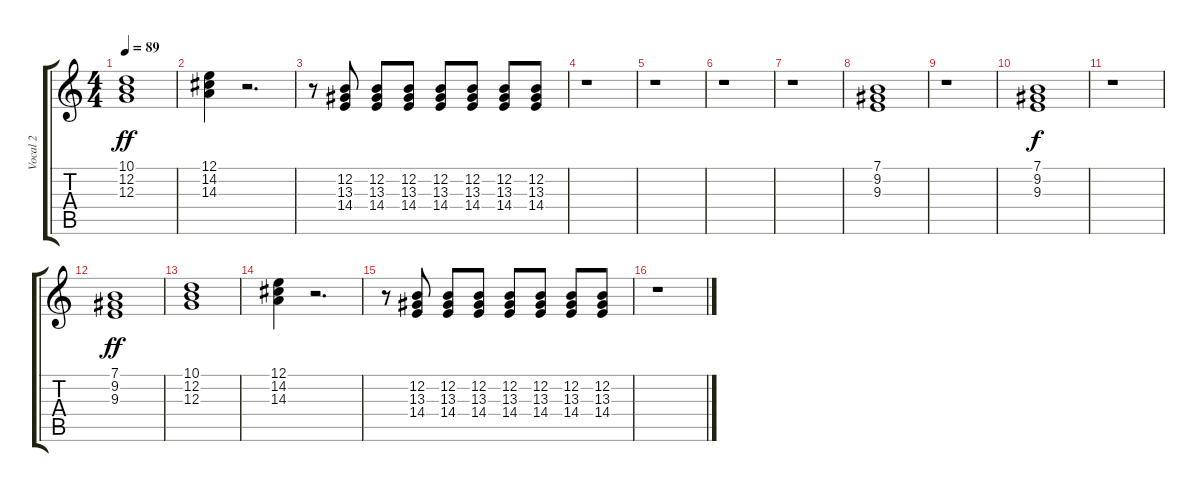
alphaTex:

\track ("Vocal 2" "Vocal 2") {instrument choiraahs}
\staff {score tabs}
\tuning (E4 B3 G3 D3 A2 E2) {hide}
\ts (4 4)
\tempo 89
\clef g2
\ks c
(10.1 12.2 12.3).1{dy ff} |
(12.1 14.2 14.3).4 r.2{d} |
r.8 (12.2 13.3 14.4).8 (12.2 13.3 14.4).8 (12.2 13.3 14.4).8 (12.2 13.3 14.4).8 (12.2 13.3 14.4).8 (12.2 13.3 14.4).8 (12.2 13.3 14.4).8 |
r.1 |
r.1 |
r.1 |
r.1 |
(7.1 9.2 9.3).1 |
r.1 |
(7.1 9.2 9.3).1{dy f} |
r.1 |
(7.1 9.2 9.3).1{dy ff} |
(10.1 12.2 12.3).1 |
(12.1 14.2 14.3).4 r.2{d} |
r.8 (12.2 13.3 14.4).8 (12.2 13.3 14.4).8 (12.2 13.3 14.4).8 (12.2 13.3 14.4).8 (12.2 13.3 14.4).8 (12.2 13.3 14.4).8 (12.2 13.3 14.4).8 |
r.1
